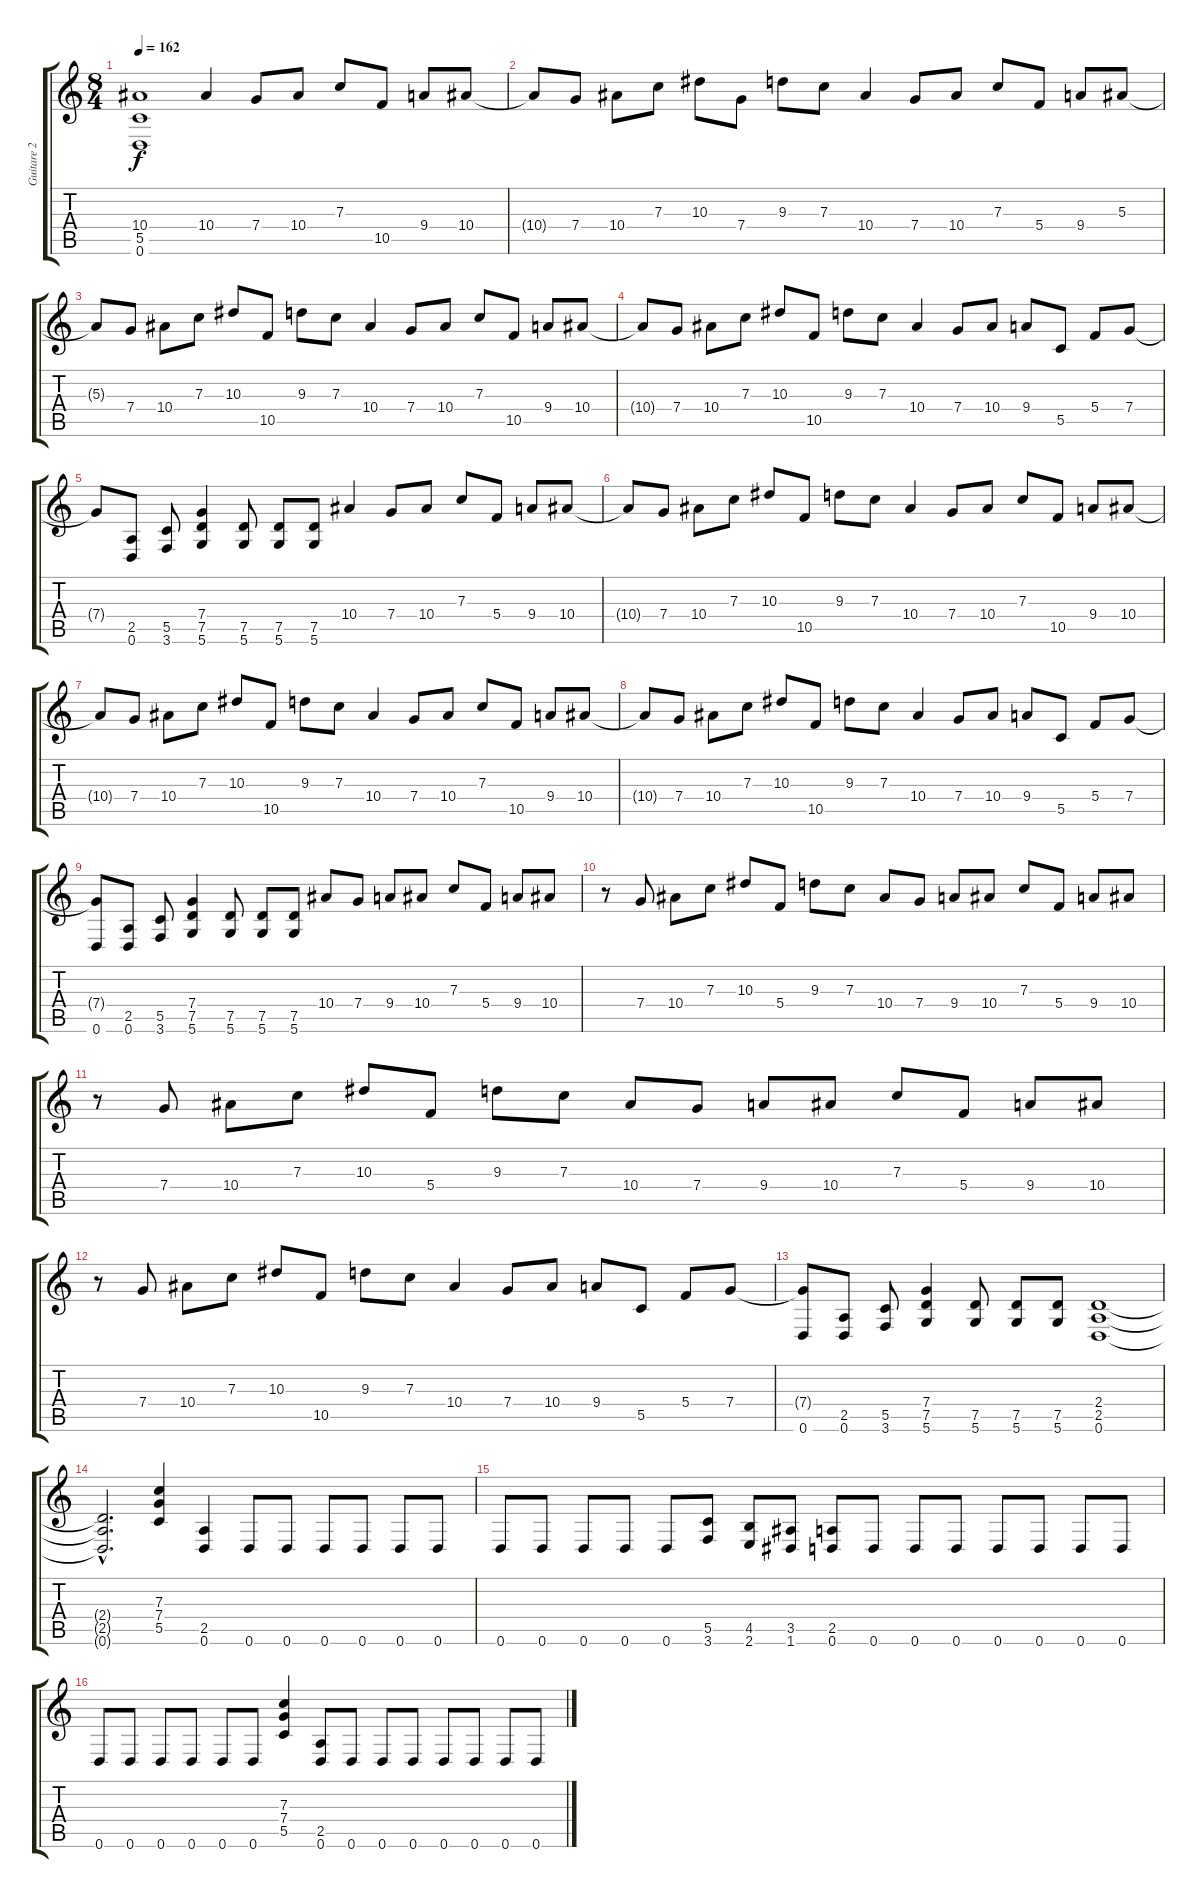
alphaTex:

\track ("Guitare 2 (melodie aigue)" "Guitare 2 ") {instrument distortionguitar}
\staff {score tabs}
\tuning (D4 A3 F3 C3 G2 D2) {hide}
\ts (8 4)
\tempo 162
\clef g2
\ks c
(10.4 5.5 0.6).1{dy f} 10.4.4 7.4.8 10.4.8 7.3.8 10.5.8 9.4.8 10.4.8 |
10.4{t}.8 7.4.8 10.4.8 7.3.8 10.3.8 7.4.8 9.3.8 7.3.8 10.4.4 7.4.8 10.4.8 7.3.8 5.4.8 9.4.8 5.3.8 |
5.3{t}.8 7.4.8 10.4.8 7.3.8 10.3.8 10.5.8 9.3.8 7.3.8 10.4.4 7.4.8 10.4.8 7.3.8 10.5.8 9.4.8 10.4.8 |
10.4{t}.8 7.4.8 10.4.8 7.3.8 10.3.8 10.5.8 9.3.8 7.3.8 10.4.4 7.4.8 10.4.8 9.4.8 5.5.8 5.4.8 7.4.8 |
7.4{t}.8 (2.5 0.6).8 (5.5 3.6).8 (7.4 7.5 5.6).4 (7.5 5.6).8 (7.5 5.6).8 (7.5 5.6).8 10.4.4 7.4.8 10.4.8 7.3.8 5.4.8 9.4.8 10.4.8 |
10.4{t}.8 7.4.8 10.4.8 7.3.8 10.3.8 10.5.8 9.3.8 7.3.8 10.4.4 7.4.8 10.4.8 7.3.8 10.5.8 9.4.8 10.4.8 |
10.4{t}.8 7.4.8 10.4.8 7.3.8 10.3.8 10.5.8 9.3.8 7.3.8 10.4.4 7.4.8 10.4.8 7.3.8 10.5.8 9.4.8 10.4.8 |
10.4{t}.8 7.4.8 10.4.8 7.3.8 10.3.8 10.5.8 9.3.8 7.3.8 10.4.4 7.4.8 10.4.8 9.4.8 5.5.8 5.4.8 7.4.8 |
(7.4{t} 0.6).8 (2.5 0.6).8 (5.5 3.6).8 (7.4 7.5 5.6).4 (7.5 5.6).8 (7.5 5.6).8 (7.5 5.6).8 10.4.8 7.4.8 9.4.8 10.4.8 7.3.8 5.4.8 9.4.8 10.4.8 |
r.8 7.4.8 10.4.8 7.3.8 10.3.8 5.4.8 9.3.8 7.3.8 10.4.8 7.4.8 9.4.8 10.4.8 7.3.8 5.4.8 9.4.8 10.4.8 |
r.8 7.4.8 10.4.8 7.3.8 10.3.8 5.4.8 9.3.8 7.3.8 10.4.8 7.4.8 9.4.8 10.4.8 7.3.8 5.4.8 9.4.8 10.4.8 |
r.8 7.4.8 10.4.8 7.3.8 10.3.8 10.5.8 9.3.8 7.3.8 10.4.4 7.4.8 10.4.8 9.4.8 5.5.8 5.4.8 7.4.8 |
(7.4{t} 0.6).8 (2.5 0.6).8 (5.5 3.6).8 (7.4 7.5 5.6).4 (7.5 5.6).8 (7.5 5.6).8 (7.5 5.6).8 (2.4 2.5 0.6).1 |
(2.4{hac t} 2.5{hac t} 0.6{hac t}).2{d} (7.3 7.4 5.5).4 (2.5 0.6).4 0.6.8 0.6.8 0.6.8 0.6.8 0.6.8 0.6.8 |
0.6.8 0.6.8 0.6.8 0.6.8 0.6.8 (5.5 3.6).8 (4.5 2.6).8 (3.5 1.6).8 (2.5 0.6).8 0.6.8 0.6.8 0.6.8 0.6.8 0.6.8 0.6.8 0.6.8 |
0.6.8 0.6.8 0.6.8 0.6.8 0.6.8 0.6.8 (7.3 7.4 5.5).4 (2.5 0.6).8 0.6.8 0.6.8 0.6.8 0.6.8 0.6.8 0.6.8 0.6.8
